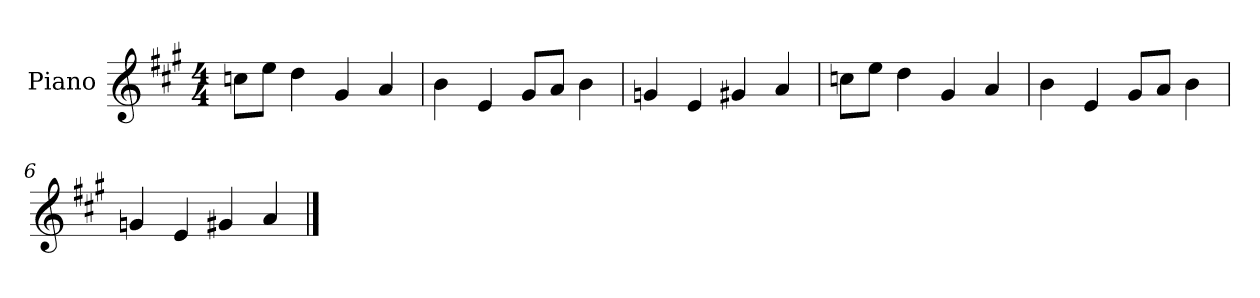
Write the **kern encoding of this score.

**kern
*part1
*staff1
*I"Piano
*I'P-no
*clefG2
*k[f#c#g#]
*M4/4
*MM90
=1
8ccn\L
8ee\J
4dd\
4g#/
4a/
=2
4b\
4e/
8g#/L
8a/J
4b\
=3
4gn/
4e/
4g#X/
4a/
=4
8ccn\L
8ee\J
4dd\
4g#/
4a/
=5
4b\
4e/
8g#/L
8a/J
4b\
=6
4gn/
4e/
4g#X/
4a/
==
*-
